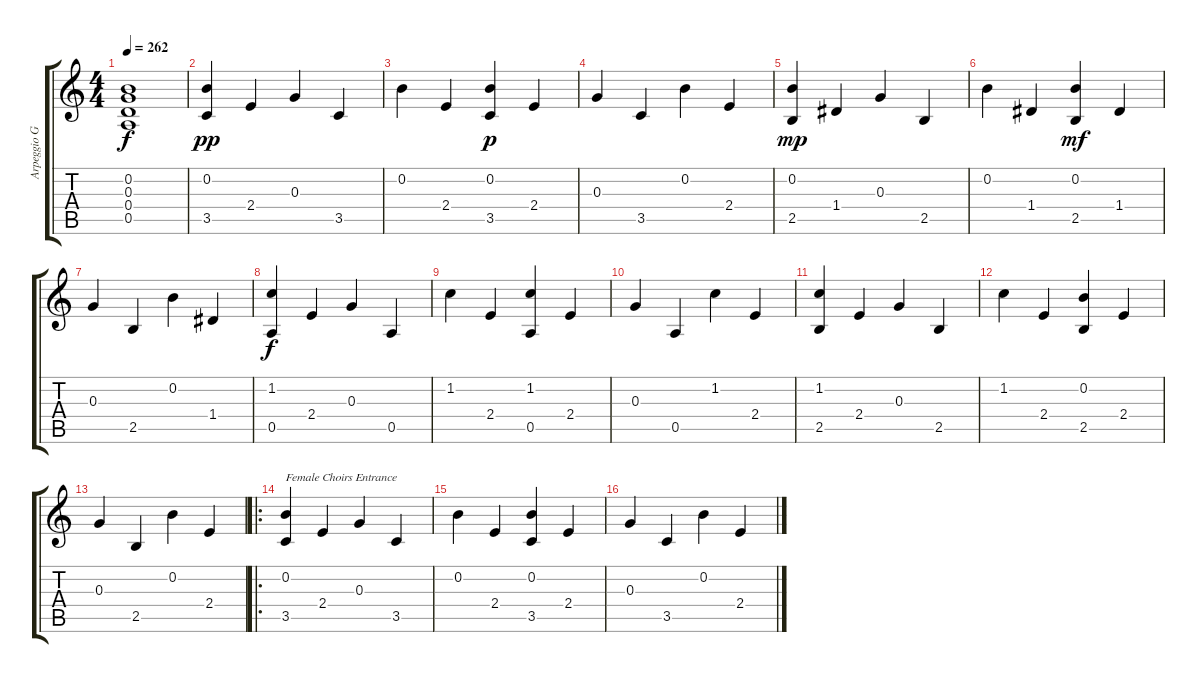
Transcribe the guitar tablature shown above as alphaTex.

\track ("Arpeggio Guitar" "Arpeggio G") {instrument acousticguitarsteel}
\staff {score tabs}
\tuning (E4 B3 G3 D3 A2 E2) {hide}
\ts (4 4)
\tempo 262
\clef g2
\ks c
(0.2{t} 0.3{t} 0.4{t} 0.5{t}).1{dy f} |
(0.2 3.5).4{dy pp} 2.4.4 0.3.4 3.5.4 |
0.2.4 2.4.4 (0.2 3.5).4{dy p} 2.4.4 |
0.3.4 3.5.4 0.2.4 2.4.4 |
(0.2 2.5).4{dy mp} 1.4.4 0.3.4 2.5.4 |
0.2.4 1.4.4 (0.2 2.5).4{dy mf} 1.4.4 |
0.3.4 2.5.4 0.2.4 1.4.4 |
(1.2 0.5).4{dy f} 2.4.4 0.3.4 0.5.4 |
1.2.4 2.4.4 (1.2 0.5).4 2.4.4 |
0.3.4 0.5.4 1.2.4 2.4.4 |
(1.2 2.5).4 2.4.4 0.3.4 2.5.4 |
1.2.4 2.4.4 (0.2 2.5).4 2.4.4 |
0.3.4 2.5.4 0.2.4 2.4.4 |
\ro
(0.2 3.5).4{txt "Female Choirs Entrance"} 2.4.4 0.3.4 3.5.4 |
0.2.4 2.4.4 (0.2 3.5).4 2.4.4 |
0.3.4 3.5.4 0.2.4 2.4.4
